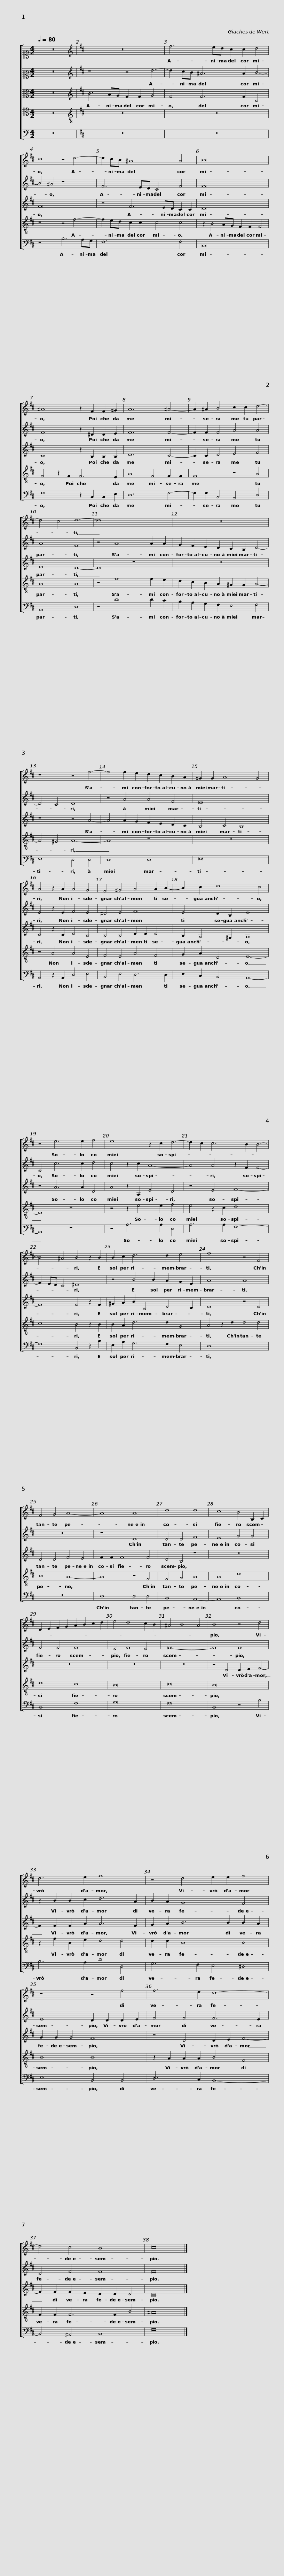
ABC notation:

X:1
%%score [ 1 2 3 4 5 ]
L:1/8
Q:1/4=80
M:4/2
I:linebreak $
K:C
V:1 alto1
V:2 alto2
V:3 alto
V:4 tenor
V:5 bass
V:1
 z16 |[K:D][K:treble] z16 | f6 ed c2 c2 d4 | c8 z4 d4- |$ d2 cB ^A8 A4 | %5
 B16 | ^A8 z2 F2 F2 ^G2 |$ A12 ^A4- | A2 ^A2 B4 c2 c2 d4- | d4 c4 d8- | %10
 d16 |$ z16 | z8 z4 f4- | f4 f2 e2 d2 c2 B2 A2 | ^G2 G2 A8 G4 |$ %15
 A4 z2 A2 A4 G4 | F4 ^G4 A4 A2 B2- | B2 c2 d8 c4 | z4 e6 e2 f4 |$ e8 z2 c2 d4- | %20
 d2 c2 c6 B2 B4- | B4 ^A4 B4 z2 B2 | B2 c2 d6 d2 e4 |$ f8 z4 F4 | F4 G4 A8- | %25
 A8 A8 | d8 d8 | c8 B4 B,2 C2 |$ D2 E2 F2 G2 A2 B2 c2 d2 | e4 d8 c2 B2 | %30
 ^A4 B8 A4 | B8 z4 d4 | d6 e2 f8 |$ z4 d4 e2 e2 f4 | z8 z4 f4 | %35
 f6 e2 d8- | d4 c4 B8 | c16 |] %38
V:2
 z16 |[K:D][K:treble] z8 z4 d4- | d2 cB ^A6 A2 B4- | B4 ^A4 z8 |$ F6 ED C4 F4 | %5
 F16 | F8 z2 ^D2 D2 E2 |$ F12 F4- | F2 F2 F4 A4 A4 | A8 F8 | %10
 z4 A8 A2 A2 |$ G2 F2 E2 D2 C2 B,2 D4- | D4 C4 D8 | z4 A4 A4 F4 | E16 |$ %15
 E4 z2 E2 F4 E4 | ^D4 E4 F8 | E4 D2 B,2 E8 | C4 c6 c2 d4 |$ c4 z2 c2 A8- | %20
 A4 A4 z2 F2 F4- | F2 ED C4 ^D8 | z4 B4 B2 A2 G2 E2 |$ A8 A8 | z16 | %25
 z8 D8 | D4 D4 F8 | E8 G4 G4 |$ F4 F4 F8 | E4 F8 E4 | %30
 F16- | F8 F8 | z2 B2 B2 c2 d6 A2 |$ B2 A2 G8 F4 | E8 D2 D2 D2 E2 | %35
 F4 F4 F6 E2 | D4 F4 F8 | F16 |] %38
V:3
 z16 |[K:D][K:treble] B6 AG F2 F2 G4 | F4 F6 F2 B,4 | F16 |$ z4 F6 ED C2 C2 | %5
 D16 | C8 z2 B,2 B,2 B,2 |$ D12 C4- | C2 C2 D4 E4 F4 | E8 D8- | %10
 D8 z8 |$ z16 | z8 z4 A4- | A4 A2 G2 F2 E2 D2 C2 | B,4 C4 B,8 |$ %15
 C4 z2 C2 D4 B,4 | B,4 B,4 D2 D2 D4 | B,2 A,4 ^G,2 A,8 | z4 A6 A2 D4 |$ A4 z2 A,2 E4 D4 | %20
 z4 E4 F8- | F8 F4 z2 F2 | ^G2 A2 B2 B,4 D4 C2 |$ D8 z4 D4 | D4 D4 F4 E4 | %25
 F2 F2 F8 F4 | D4 B,4 z8 | z16 |$ z16 | z16 | %30
 z16 | z4 D4 D2 E2 F4- | F2 F2 F2 A2 A6 F2 |$ G2 A2 B6 B2 B2 A2 | G2 G2 G4 F8 | %35
 z4 D4 D2 E2 F4- | F2 F2 F2 E2 D2 D2 D4 | C16 |] %38
V:4
 z16 |[K:D][K:treble-8] z16 | z16 | z8 z4 f4- |$ f2 ed c2 c2 c4 c4 | %5
 z2 B4 AG F2 F2 F4 | F4 z2 F2 F6 E2 |$ A8 F4 F2 F2 | F8 z4 A4 | A8 A8 | %10
 z4 f8 f2 e2 |$ d2 c2 B2 A2 ^G2 G2 A4- | A4 ^G4 A8- | A8 z8 | z16 |$ %15
 z4 A4 A4 E4 | F4 E4 A4 F4 | G2 A2 D4 E8- | E8 z8 |$ z4 z2 e4 e2 f4 | %20
 e4 z2 c2 d8 | c8 B4 z2 B2 | B2 A2 d6 d2 G4 |$ A4 z2 d2 d4 d4 | B8 A8- | %25
 A8 z4 F4 | F4 G4 A8 | A8 d8 |$ d8 c8 | B16 | %30
 c16 | B16 | z2 f2 B2 e2 d4 d4 |$ d2 d2 B8 B4 | B8 B8 | %35
 z2 A2 A2 A2 B4 F4 | F2 F2 F6 F2 B4 | ^A16 |] %38
V:5
 z16 |[K:D] z16 | z16 | z8 B,6 A,G, |$ F,12 F,4 | %5
 B,,16 | F,8 z2 B,,2 B,,2 E,2 |$ D,12 F,4- | F,2 F,2 B,,4 A,,4 D,4 | A,,8 D,8 | %10
 z4 D8 D2 C2 |$ B,2 A,2 G,2 F,2 E,4 F,4 | E,8 D,4 D,4 | D,8 D,8 | E,16 |$ %15
 A,,4 z2 A,,2 D,4 E,4 | B,,4 E,4 D,6 D,2 | E,2 C,2 B,,4 A,,8- | A,,8 z8 |$ z4 A,6 A,2 D,4 | %20
 A,6 A,2 F,8- | F,8 B,,4 z2 B,2 | E,2 A,2 G,6 F,2 E,4 |$ D,16 | z16 | %25
 D,8 D,4 D,4 | B,,8 A,,8- | A,,8 B,,8 |$ B,,8 F,8 | G,16 | %30
 F,16 | B,,8 z4 B,4 | B,6 A,2 D4 D,4 |$ G,6 F,2 E,4 ^D,4 | E,8 B,,4 B,,4 | %35
 D,6 C,2 B,,8- | B,,4 ^A,,4 B,,8 | F,16 |] %38
